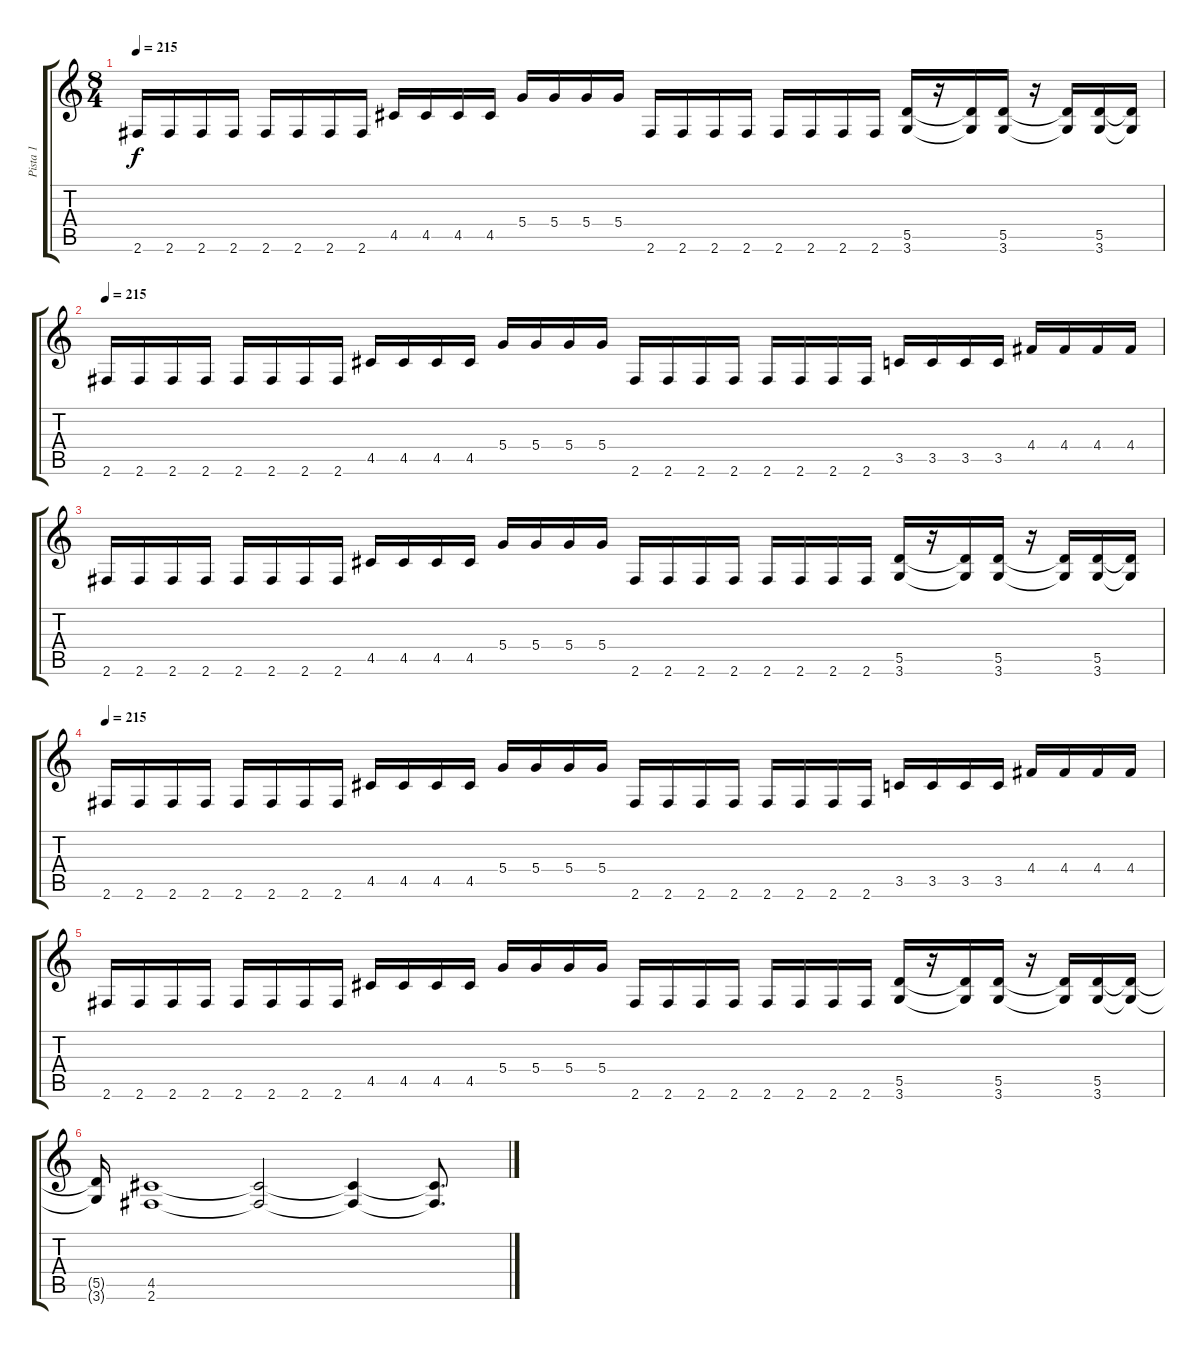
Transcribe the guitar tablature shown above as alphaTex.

\track ("Pista 1" "Pista 1") {instrument distortionguitar}
\staff {score tabs}
\tuning (E4 B3 G3 D3 A2 E2) {hide}
\ts (8 4)
\tempo 215
\clef g2
\ks c
2.6.16{dy f} 2.6.16 2.6.16 2.6.16 2.6.16 2.6.16 2.6.16 2.6.16 4.5.16 4.5.16 4.5.16 4.5.16 5.4.16 5.4.16 5.4.16 5.4.16 2.6.16 2.6.16 2.6.16 2.6.16 2.6.16 2.6.16 2.6.16 2.6.16 (5.5 3.6).16 r.16 (5.5{t} 3.6{t}).16 (5.5 3.6).16 r.16 (5.5{t} 3.6{t}).16 (5.5 3.6).16 (5.5{t} 3.6{t}).16 |
\tempo 215
2.6.16 2.6.16 2.6.16 2.6.16 2.6.16 2.6.16 2.6.16 2.6.16 4.5.16 4.5.16 4.5.16 4.5.16 5.4.16 5.4.16 5.4.16 5.4.16 2.6.16 2.6.16 2.6.16 2.6.16 2.6.16 2.6.16 2.6.16 2.6.16 3.5.16 3.5.16 3.5.16 3.5.16 4.4.16 4.4.16 4.4.16 4.4.16 |
2.6.16 2.6.16 2.6.16 2.6.16 2.6.16 2.6.16 2.6.16 2.6.16 4.5.16 4.5.16 4.5.16 4.5.16 5.4.16 5.4.16 5.4.16 5.4.16 2.6.16 2.6.16 2.6.16 2.6.16 2.6.16 2.6.16 2.6.16 2.6.16 (5.5 3.6).16 r.16 (5.5{t} 3.6{t}).16 (5.5 3.6).16 r.16 (5.5{t} 3.6{t}).16 (5.5 3.6).16 (5.5{t} 3.6{t}).16 |
\tempo 215
2.6.16 2.6.16 2.6.16 2.6.16 2.6.16 2.6.16 2.6.16 2.6.16 4.5.16 4.5.16 4.5.16 4.5.16 5.4.16 5.4.16 5.4.16 5.4.16 2.6.16 2.6.16 2.6.16 2.6.16 2.6.16 2.6.16 2.6.16 2.6.16 3.5.16 3.5.16 3.5.16 3.5.16 4.4.16 4.4.16 4.4.16 4.4.16 |
2.6.16 2.6.16 2.6.16 2.6.16 2.6.16 2.6.16 2.6.16 2.6.16 4.5.16 4.5.16 4.5.16 4.5.16 5.4.16 5.4.16 5.4.16 5.4.16 2.6.16 2.6.16 2.6.16 2.6.16 2.6.16 2.6.16 2.6.16 2.6.16 (5.5 3.6).16 r.16 (5.5{t} 3.6{t}).16 (5.5 3.6).16 r.16 (5.5{t} 3.6{t}).16 (5.5 3.6).16 (5.5{t} 3.6{t}).16 |
(5.5{t} 3.6{t}).16 (4.5 2.6).1 (4.5{t} 2.6{t}).2 (4.5{t} 2.6{t}).4 (4.5{t} 2.6{t}).8{d}
